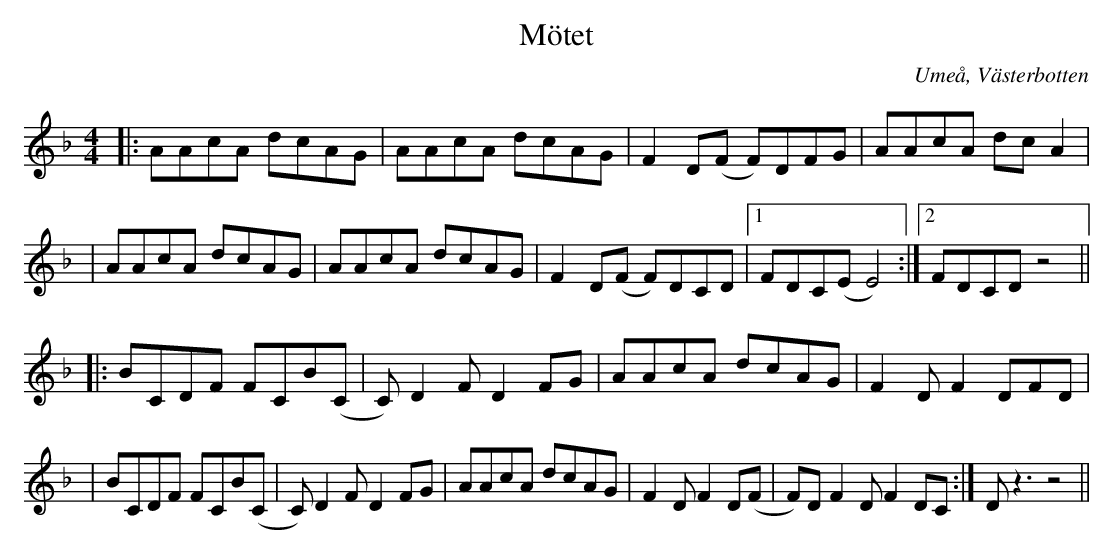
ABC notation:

X:1
T:Mötet
O:Umeå, Västerbotten
M:4/4
L:1/8
K:Dm
|: AAcA dcAG | AAcA dcAG | F2D(F F)DFG | AAcA dcA2 |
| AAcA dcAG | AAcA dcAG | F2D(F F)DCD |1 FDC(E E4) :|2 FDCD z4 ||
|:BCDF FCB(C | C)D2F D2FG | AAcA dcAG | F2DF2DFD |
| BCDF FCB(C | C)D2F D2FG | AAcA dcAG | F2DF2D(F |F)DF2DF2DC:|Dz3 z4 ||
